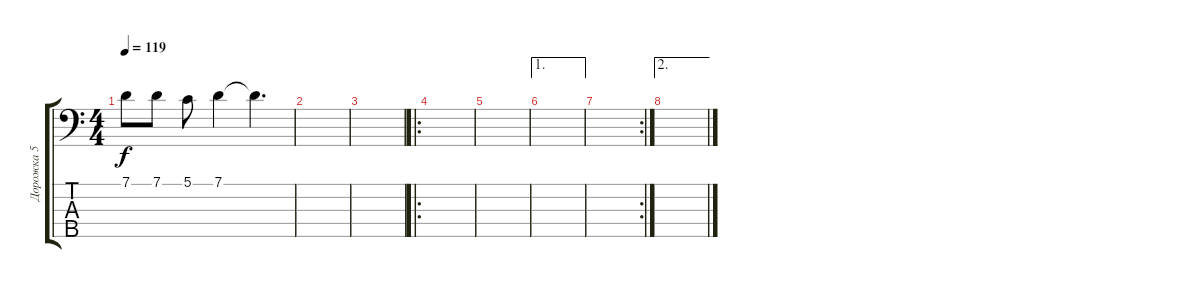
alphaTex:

\track ("Дорожка 5" "Дорожка 5") {instrument electricguitarclean}
\staff {score tabs}
\tuning (G2 D2 A1 E1 B0) {hide}
\ts (4 4)
\tempo 119
\clef f4
\ks c
7.1.8{dy f} 7.1.8 5.1.8 7.1.4 7.1{t}.4{d} |
|
|
\ro
|
|
\ae 1
|
\rc 2
|
\ae 2
